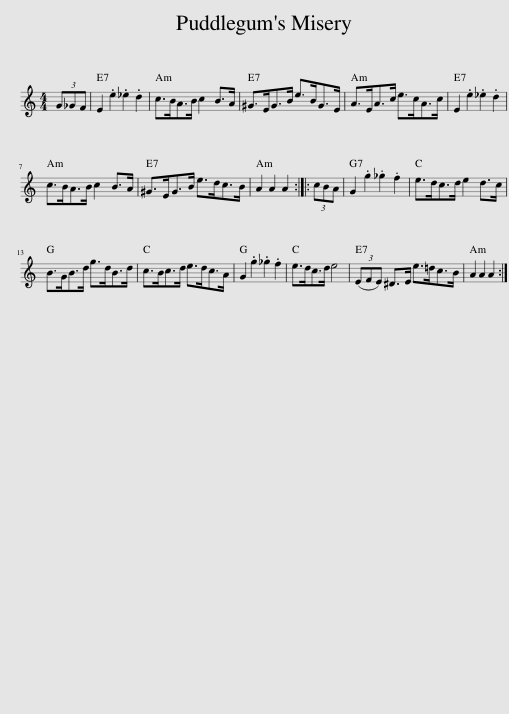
X:1
L:1/8
M:4/4
I:linebreak $
K:C
V:1 treble
V:1
 (3G_GF | E2 .e2 ._e2 .d2 | c>BA>B c2 B>A | ^G>EG>B e>BG>E | A>EA>c e>cA>c | %5
 E2 .e2 ._e2 .d2 |$ c>BA>B c2 B>A | ^G>EG>B e>dc>B | A2 A2 A2 :: (3cBA | %10
 G2 .g2 ._g2 .f2 | e>dc>d e2 d>c |$ B>GB>d g>dB>d | c>Bc>d e>dc>A | G2 .g2 ._g2 .f2 | %15
 e>dc>d e4 | (3(EFE) ^D>E e>=dc>B | A2 A2 A2 :| %18
